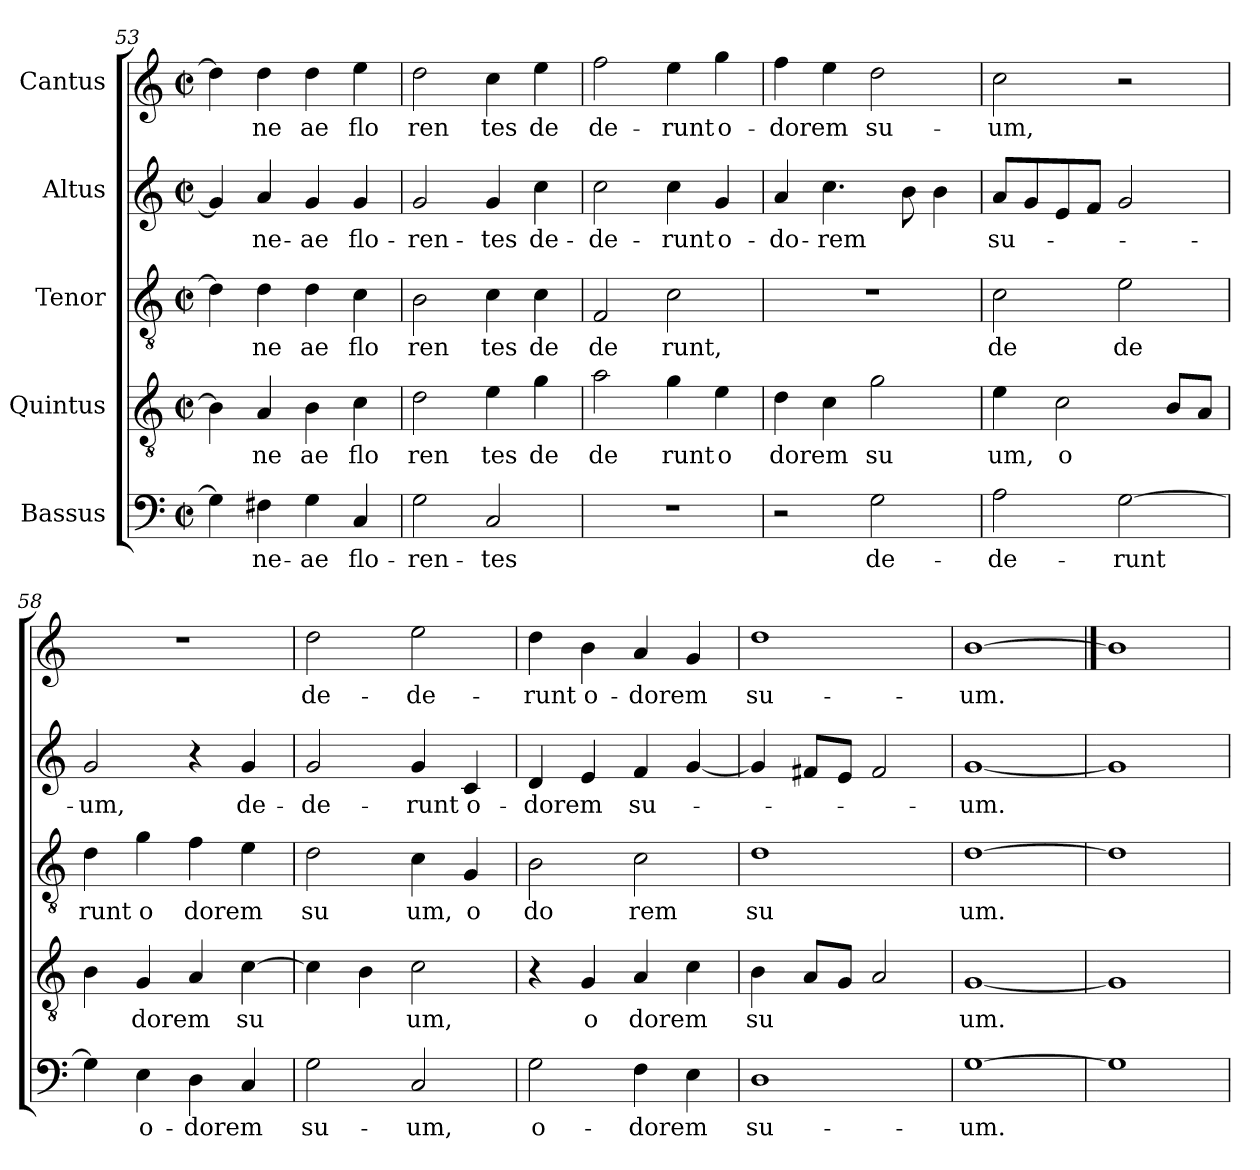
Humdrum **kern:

**kern	**text	**kern	**text	**kern	**text	**kern	**text	**kern	**text
*part5	*part5	*part4	*part4	*part3	*part3	*part2	*part2	*part1	*part1
*staff5	*staff5	*staff4	*staff4	*staff3	*staff3	*staff2	*staff2	*staff1	*staff1
*I"Bassus	*	*I"Quintus	*	*I"Tenor	*	*I"Altus	*	*I"Cantus	*
*clefF4	*	*clefGv2	*	*clefGv2	*	*clefG2	*	*clefG2	*
*M2/2	*	*M2/2	*	*M2/2	*	*M2/2	*	*M2/2	*
*met(c|)	*	*met(c|)	*	*met(c|)	*	*met(c|)	*	*met(c|)	*
=53	=53	=53	=53	=53	=53	=53	=53	=53	=53
4G\]	.	4B\]	.	4d\]	.	4g/]	.	4dd\]	.
!	!LO:LY:b:cj	!	!LO:LY:b:cj	!	!LO:LY:b:cj	!	!LO:LY:b:cj	!	!LO:LY:b:cj
4F#X\	-ne-	4A/	ne	4d\	ne	4a/	-ne-	4dd\	ne
!	!LO:LY:b:cj	!	!LO:LY:b:cj	!	!LO:LY:b:cj	!	!LO:LY:b:cj	!	!LO:LY:b:cj
4G\	-ae	4B\	ae	4d\	ae	4g/	-ae	4dd\	ae
!	!LO:LY:b:cj	!	!LO:LY:b:cj	!	!LO:LY:b:cj	!	!LO:LY:b:cj	!	!LO:LY:b:cj
4C/	flo-	4c\	flo	4c\	flo	4g/	flo-	4ee\	flo
=54	=54	=54	=54	=54	=54	=54	=54	=54	=54
!	!LO:LY:b:cj	!	!LO:LY:b:cj	!	!LO:LY:b:cj	!	!LO:LY:b:cj	!	!LO:LY:b:cj
2G\	-ren-	2d\	ren	2B\	ren	2g/	-ren-	2dd\	ren
!	!LO:LY:b:cj	!	!LO:LY:b:cj	!	!LO:LY:b:cj	!	!LO:LY:b:cj	!	!LO:LY:b:cj
2C/	-tes	4e\	tes	4c\	tes	4g/	-tes	4cc\	tes
!	!	!	!LO:LY:b:cj	!	!LO:LY:b:cj	!	!LO:LY:b:cj	!	!LO:LY:b:cj
.	.	4g\	de	4c\	de	4cc\	de-	4ee\	de
!!LO:LB:g=z
=55	=55	=55	=55	=55	=55	=55	=55	=55	=55
!	!	!	!LO:LY:b:cj	!	!LO:LY:b:cj	!	!LO:LY:b:cj	!	!LO:LY:b:cj
1r	.	2a\	de	2F/	de	2cc\	-de-	2ff\	de-
!	!	!	!LO:LY:b:cj	!	!LO:LY:b:cj	!	!LO:LY:b:cj	!	!LO:LY:b:cj
.	.	4g\	runt	2c\	runt,	4cc\	-runt	4ee\	-runt
!	!	!	!LO:LY:b:cj	!	!	!	!LO:LY:b:cj	!	!LO:LY:b:cj
.	.	4e\	o	.	.	4g/	o-	4gg\	o-
=56	=56	=56	=56	=56	=56	=56	=56	=56	=56
!	!	!	!LO:LY:b	!	!	!	!LO:LY:b:cj	!	!LO:LY:b
2r	.	4d\	dorem	1r	.	4a/	-do-	4ff\	-dorem
!	!	!	!	!	!	!	!LO:LY:b	!	!
.	.	4c\	.	.	.	4.cc\	-rem	4ee\	.
!	!LO:LY:b:cj	!	!LO:LY:b:cj	!	!	!	!	!	!LO:LY:b:cj
2G\	de-	2g\	su	.	.	.	.	2dd\	su-
.	.	.	.	.	.	8b\	.	.	.
.	.	.	.	.	.	4b\	.	.	.
=57	=57	=57	=57	=57	=57	=57	=57	=57	=57
!	!LO:LY:b:cj	!	!LO:LY:b:cj	!	!LO:LY:b:cj	!	!LO:LY:b:cj	!	!LO:LY:b:cj
2A\	-de-	4e\	um,	2c\	de	8a/L	su-	2cc\	-um,
.	.	.	.	.	.	8g/	.	.	.
!	!	!	!LO:LY:b:cj	!	!	!	!	!	!
.	.	2c\	o	.	.	8e/	.	.	.
.	.	.	.	.	.	8f/J	.	.	.
!	!LO:LY:b	!	!	!	!LO:LY:b:cj	!	!	!	!
[>2G\	-runt	.	.	2e\	de	2g/	.	2r	.
.	.	8B/L	.	.	.	.	.	.	.
.	.	8A/J	.	.	.	.	.	.	.
=58	=58	=58	=58	=58	=58	=58	=58	=58	=58
!	!	!	!	!	!LO:LY:b:cj	!	!LO:LY:b:cj	!	!
4G\]	.	4B\	.	4d\	runt	2g/	-um,	1r	.
!	!LO:LY:b:cj	!	!LO:LY:b	!	!LO:LY:b:cj	!	!	!	!
4E\	o-	4G/	dorem	4g\	o	.	.	.	.
!	!LO:LY:b	!	!	!	!LO:LY:b	!	!	!	!
4D\	-dorem	4A/	.	4f\	dorem	4r	.	.	.
!	!	!	!LO:LY:b:cj	!	!	!	!LO:LY:b:cj	!	!
4C/	.	[>4c\	su	4e\	.	4g/	de-	.	.
=59	=59	=59	=59	=59	=59	=59	=59	=59	=59
!	!LO:LY:b:cj	!	!	!	!LO:LY:b:cj	!	!LO:LY:b:cj	!	!LO:LY:b:cj
2G\	su-	4c\]	.	2d\	su	2g/	-de-	2dd\	de-
.	.	4B\	.	.	.	.	.	.	.
!	!LO:LY:b:cj	!	!LO:LY:b:cj	!	!LO:LY:b:cj	!	!LO:LY:b:cj	!	!LO:LY:b:cj
2C/	-um,	2c\	um,	4c\	um,	4g/	-runt	2ee\	-de-
!	!	!	!	!	!LO:LY:b:cj	!	!LO:LY:b:cj	!	!
.	.	.	.	4G/	o	4c/	o-	.	.
=60	=60	=60	=60	=60	=60	=60	=60	=60	=60
!	!LO:LY:b:cj	!	!	!	!LO:LY:b:cj	!	!LO:LY:b	!	!LO:LY:b:cj
2G\	o-	4r	.	2B\	do	4d/	-dorem	4dd\	-runt
!	!	!	!LO:LY:b:cj	!	!	!	!	!	!LO:LY:b:cj
.	.	4G/	o	.	.	4e/	.	4b\	o-
!	!LO:LY:b	!	!LO:LY:b	!	!LO:LY:b:cj	!	!LO:LY:b:cj	!	!LO:LY:b
4F\	-dorem	4A/	dorem	2c\	rem	4f/	su-	4a/	-dorem
4E\	.	4c\	.	.	.	[<4g/	.	4g/	.
=61	=61	=61	=61	=61	=61	=61	=61	=61	=61
!	!LO:LY:b:cj	!	!LO:LY:b:cj	!	!LO:LY:b:cj	!	!	!	!LO:LY:b:cj
1D	su-	4B\	su	1d	su	4g/]	.	1dd	su-
.	.	8A/L	.	.	.	8f#X/L	.	.	.
.	.	8G/J	.	.	.	8e/J	.	.	.
.	.	2A/	.	.	.	2f#/	.	.	.
=62	=62	=62	=62	=62	=62	=62	=62	=62	=62
!	!LO:LY:b:cj	!	!LO:LY:b:cj	!	!LO:LY:b:cj	!	!LO:LY:b:cj	!	!LO:LY:b:cj
[1G	-um.	[1G	um.	[1d	um.	[1g	-um.	[1b	-um.
=63	==63	=63	==63	=63	==63	=63	==63	==63	==63
1G]	.	1G]	.	1d]	.	1g]	.	1b]	.
=	=	=	=	=	=	=	=	=	=
*-	*-	*-	*-	*-	*-	*-	*-	*-	*-
